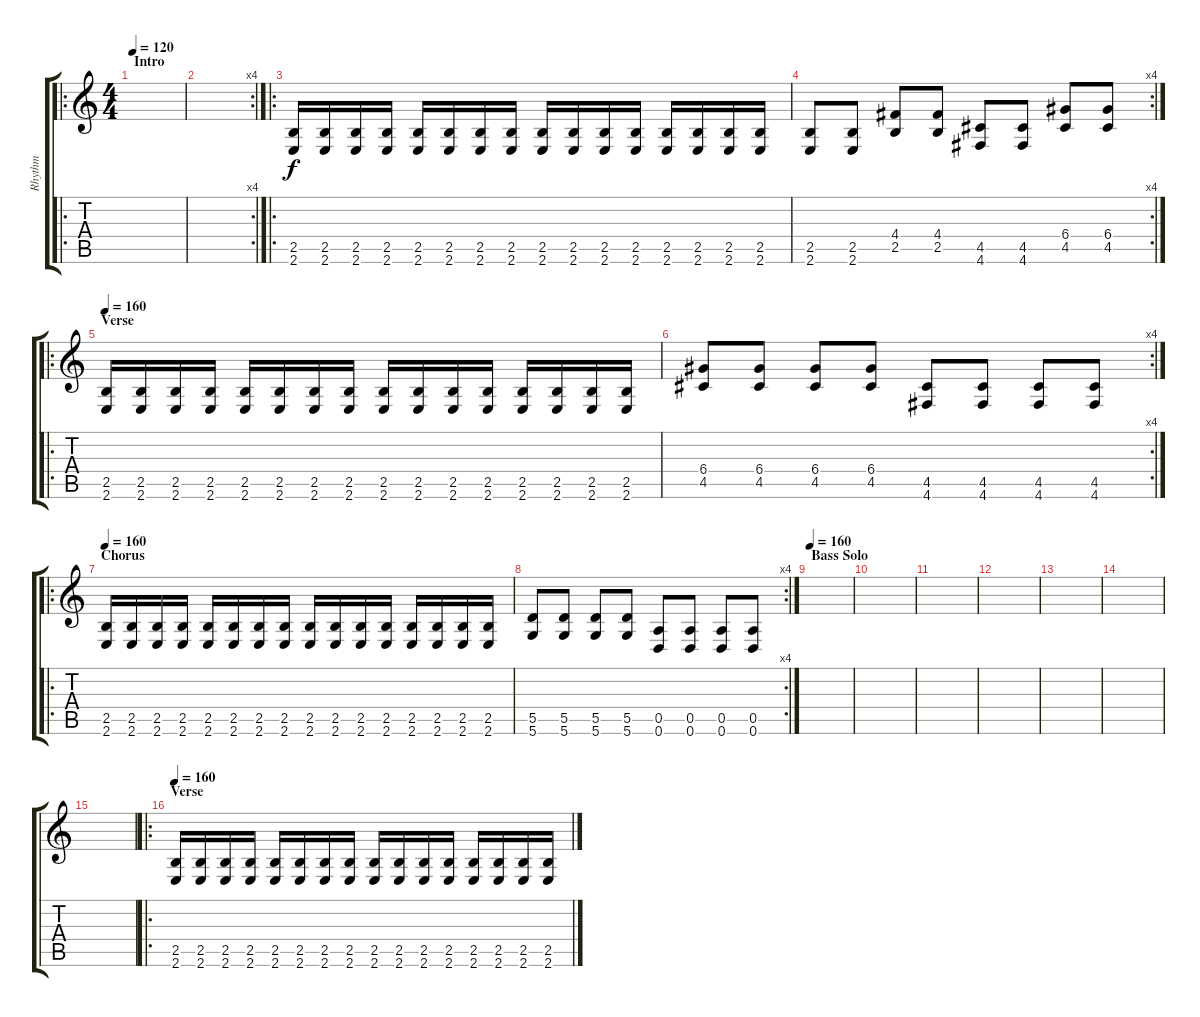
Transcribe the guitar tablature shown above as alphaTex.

\track ("Rhythm" "Rhythm") {instrument distortionguitar}
\staff {score tabs}
\tuning (E4 B3 G3 D3 A2 D2) {hide}
\ro
\ts (4 4)
\section ("" "Intro")
\tempo 120
\tempo 160
\tempo 120
\clef g2
\ks c
|
\rc 4
|
\ro
(2.5 2.6).16{volume 6} (2.5 2.6).16 (2.5 2.6).16 (2.5 2.6).16 (2.5 2.6).16 (2.5 2.6).16 (2.5 2.6).16 (2.5 2.6).16 (2.5 2.6).16 (2.5 2.6).16 (2.5 2.6).16 (2.5 2.6).16 (2.5 2.6).16 (2.5 2.6).16 (2.5 2.6).16 (2.5 2.6).16 |
\rc 4
(2.5 2.6).8 (2.5 2.6).8 (4.4 2.5).8 (4.4 2.5).8 (4.5 4.6).8 (4.5 4.6).8 (6.4 4.5).8 (6.4 4.5).8 |
\ro
\section ("" "Verse")
\tempo 160
(2.5 2.6).16{volume 15} (2.5 2.6).16 (2.5 2.6).16 (2.5 2.6).16 (2.5 2.6).16 (2.5 2.6).16 (2.5 2.6).16 (2.5 2.6).16 (2.5 2.6).16 (2.5 2.6).16 (2.5 2.6).16 (2.5 2.6).16 (2.5 2.6).16 (2.5 2.6).16 (2.5 2.6).16 (2.5 2.6).16 |
\rc 4
(6.4 4.5).8 (6.4 4.5).8 (6.4 4.5).8 (6.4 4.5).8 (4.5 4.6).8 (4.5 4.6).8 (4.5 4.6).8 (4.5 4.6).8 |
\ro
\section ("" "Chorus")
\tempo 160
(2.5 2.6).16 (2.5 2.6).16 (2.5 2.6).16 (2.5 2.6).16 (2.5 2.6).16 (2.5 2.6).16 (2.5 2.6).16 (2.5 2.6).16 (2.5 2.6).16 (2.5 2.6).16 (2.5 2.6).16 (2.5 2.6).16 (2.5 2.6).16 (2.5 2.6).16 (2.5 2.6).16 (2.5 2.6).16 |
\rc 4
(5.5 5.6).8 (5.5 5.6).8 (5.5 5.6).8 (5.5 5.6).8 (0.5 0.6).8 (0.5 0.6).8 (0.5 0.6).8 (0.5 0.6).8 |
\section ("" "Bass Solo")
\tempo 160
|
|
|
|
|
|
|
\ro
\section ("" "Verse")
\tempo 160
(2.5 2.6).16 (2.5 2.6).16 (2.5 2.6).16 (2.5 2.6).16 (2.5 2.6).16 (2.5 2.6).16 (2.5 2.6).16 (2.5 2.6).16 (2.5 2.6).16 (2.5 2.6).16 (2.5 2.6).16 (2.5 2.6).16 (2.5 2.6).16 (2.5 2.6).16 (2.5 2.6).16 (2.5 2.6).16
